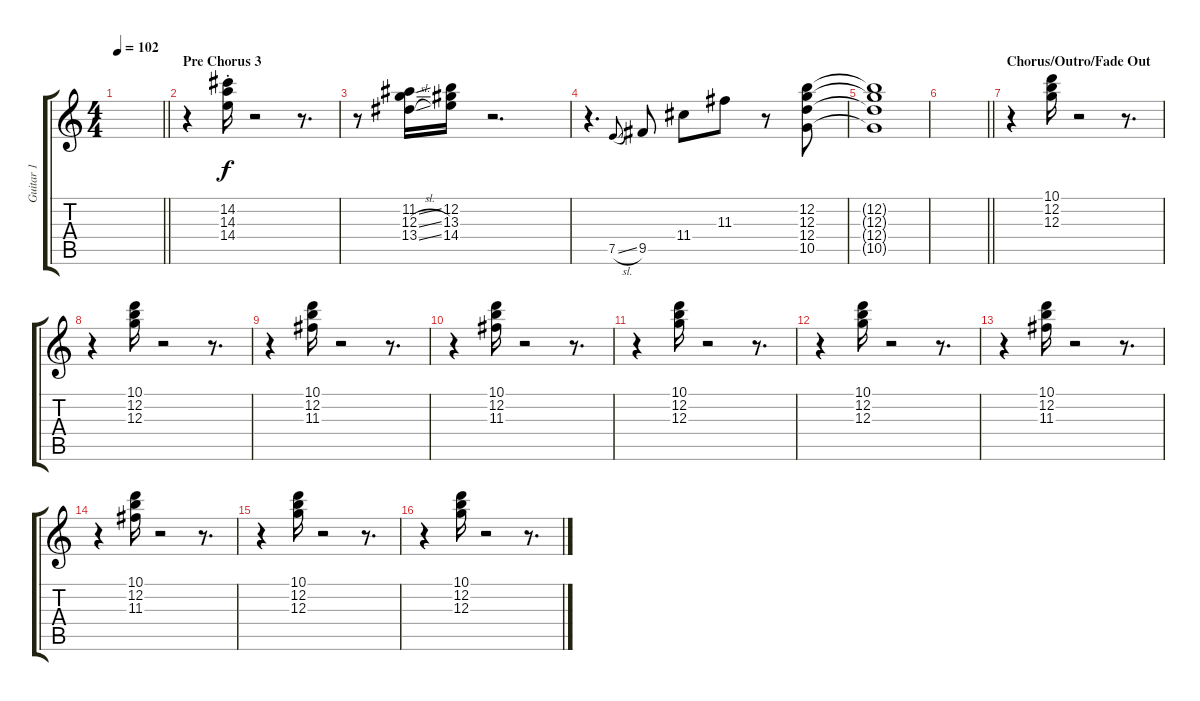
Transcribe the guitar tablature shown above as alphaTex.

\track ("Guitar 1" "Guitar 1") {instrument electricguitarclean}
\staff {score tabs}
\tuning (E4 B3 G3 D3 A2 E2) {hide}
\ts (4 4)
\tempo 102
\clef g2
\barLineRight lightlight
\ks c
|
\section ("" "Pre Chorus 3")
r.4 (14.2{st} 14.3{st} 14.4{st}).16 r.2 r.8{d} |
r.8 (11.2{ss} 12.3{sl} 13.4{sl}).16 (12.2 13.3 14.4).16 r.2{d} |
r.4{d} 7.5{sl}.8{gr onbeat} 9.5.8 11.4.8 11.3.8 r.8 (12.2 12.3 12.4 10.5).8 |
(12.2{t} 12.3{t} 12.4{t} 10.5{t}).1 |
\barLineRight lightlight
|
\section ("" "Chorus/Outro/Fade Out")
r.4 (10.1 12.2 12.3).16 r.2 r.8{d} |
r.4 (10.1 12.2 12.3).16 r.2 r.8{d} |
r.4 (10.1 12.2 11.3).16 r.2 r.8{d} |
r.4 (10.1 12.2 11.3).16 r.2 r.8{d} |
r.4 (10.1 12.2 12.3).16 r.2 r.8{d} |
r.4 (10.1 12.2 12.3).16 r.2 r.8{d} |
r.4 (10.1 12.2 11.3).16 r.2 r.8{d} |
r.4 (10.1 12.2 11.3).16 r.2 r.8{d} |
r.4 (10.1 12.2 12.3).16 r.2 r.8{d} |
r.4 (10.1 12.2 12.3).16 r.2 r.8{d}
